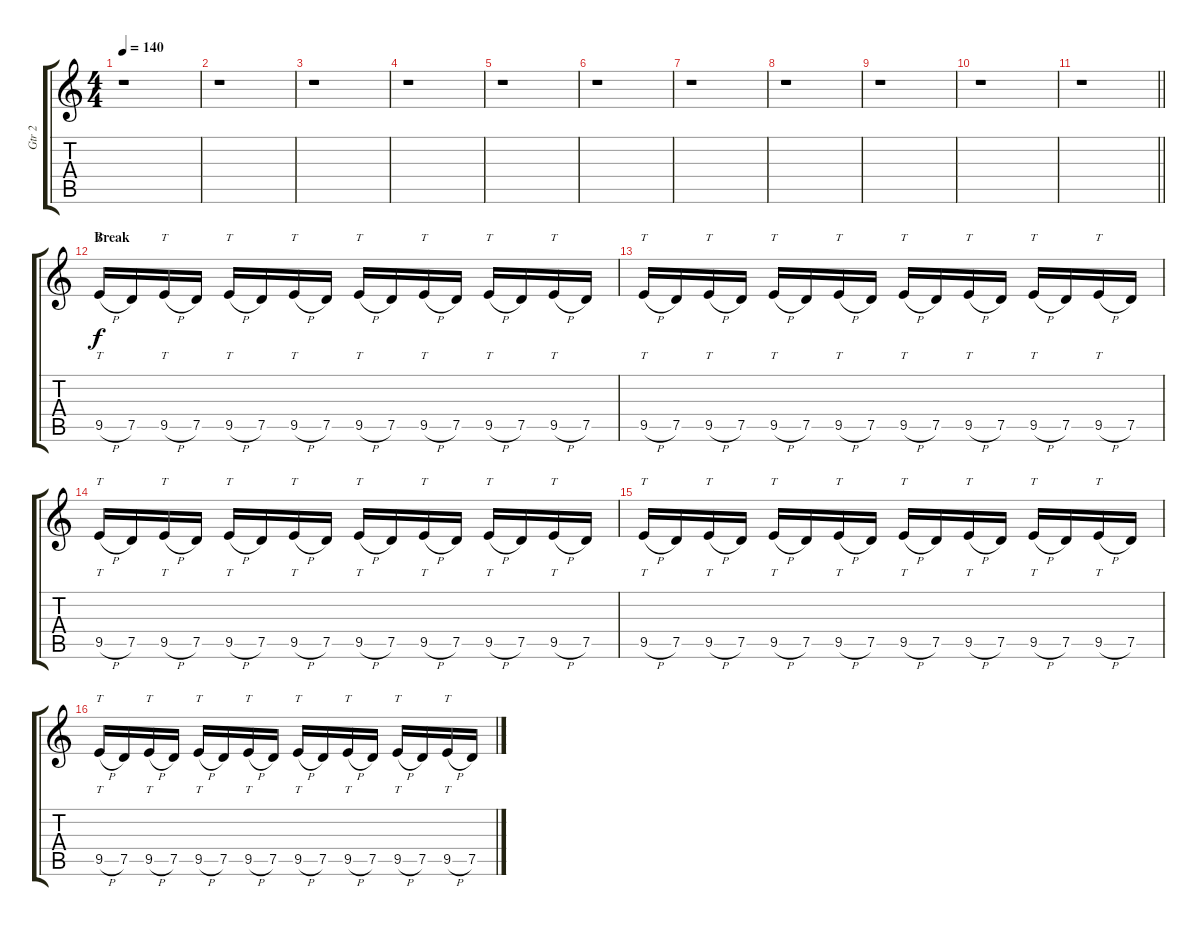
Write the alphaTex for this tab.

\track ("Gtr 2" "Gtr 2") {instrument distortionguitar}
\staff {score tabs}
\tuning (D4 A3 F3 C3 G2 D2) {hide}
\ts (4 4)
\tempo 140
\clef g2
\ks c
r.1{dy f} |
r.1 |
r.1 |
r.1 |
r.1 |
r.1 |
r.1 |
r.1 |
r.1 |
r.1 |
\barLineRight lightlight
r.1 |
\section ("" "Break")
9.5{h}.16{tt} 7.5.16 9.5{h}.16{tt} 7.5.16 9.5{h}.16{tt} 7.5.16 9.5{h}.16{tt} 7.5.16 9.5{h}.16{tt} 7.5.16 9.5{h}.16{tt} 7.5.16 9.5{h}.16{tt} 7.5.16 9.5{h}.16{tt} 7.5.16 |
9.5{h}.16{tt} 7.5.16 9.5{h}.16{tt} 7.5.16 9.5{h}.16{tt} 7.5.16 9.5{h}.16{tt} 7.5.16 9.5{h}.16{tt} 7.5.16 9.5{h}.16{tt} 7.5.16 9.5{h}.16{tt} 7.5.16 9.5{h}.16{tt} 7.5.16 |
9.5{h}.16{tt} 7.5.16 9.5{h}.16{tt} 7.5.16 9.5{h}.16{tt} 7.5.16 9.5{h}.16{tt} 7.5.16 9.5{h}.16{tt} 7.5.16 9.5{h}.16{tt} 7.5.16 9.5{h}.16{tt} 7.5.16 9.5{h}.16{tt} 7.5.16 |
9.5{h}.16{tt} 7.5.16 9.5{h}.16{tt} 7.5.16 9.5{h}.16{tt} 7.5.16 9.5{h}.16{tt} 7.5.16 9.5{h}.16{tt} 7.5.16 9.5{h}.16{tt} 7.5.16 9.5{h}.16{tt} 7.5.16 9.5{h}.16{tt} 7.5.16 |
9.5{h}.16{tt} 7.5.16 9.5{h}.16{tt} 7.5.16 9.5{h}.16{tt} 7.5.16 9.5{h}.16{tt} 7.5.16 9.5{h}.16{tt} 7.5.16 9.5{h}.16{tt} 7.5.16 9.5{h}.16{tt} 7.5.16 9.5{h}.16{tt} 7.5.16
